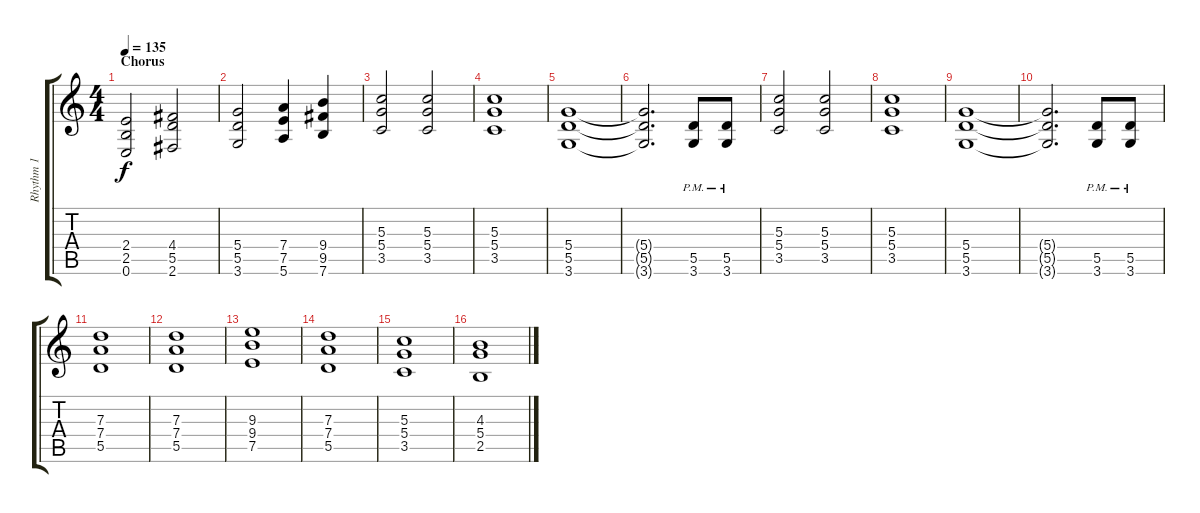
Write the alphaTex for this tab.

\track ("Rhythm 1" "Rhythm 1") {instrument distortionguitar}
\staff {score tabs}
\tuning (E4 B3 G3 D3 A2 E2) {hide}
\ts (4 4)
\section ("" "Chorus")
\tempo 135
\clef g2
\ks c
(2.4 2.5 0.6).2{dy f} (4.4 5.5 2.6).2 |
(5.4 5.5 3.6).2 (7.4 7.5 5.6).4 (9.4 9.5 7.6).4 |
(5.3 5.4 3.5).2 (5.3 5.4 3.5).2 |
(5.3 5.4 3.5).1 |
(5.4 5.5 3.6).1 |
(5.4{t} 5.5{t} 3.6{t}).2{d} (5.5{pm} 3.6{pm}).8 (5.5{pm} 3.6{pm}).8 |
(5.3 5.4 3.5).2 (5.3 5.4 3.5).2 |
(5.3 5.4 3.5).1 |
(5.4 5.5 3.6).1 |
(5.4{t} 5.5{t} 3.6{t}).2{d} (5.5{pm} 3.6{pm}).8 (5.5{pm} 3.6{pm}).8 |
(7.3 7.4 5.5).1 |
(7.3 7.4 5.5).1 |
(9.3 9.4 7.5).1 |
(7.3 7.4 5.5).1 |
(5.3 5.4 3.5).1 |
(4.3 5.4 2.5).1
